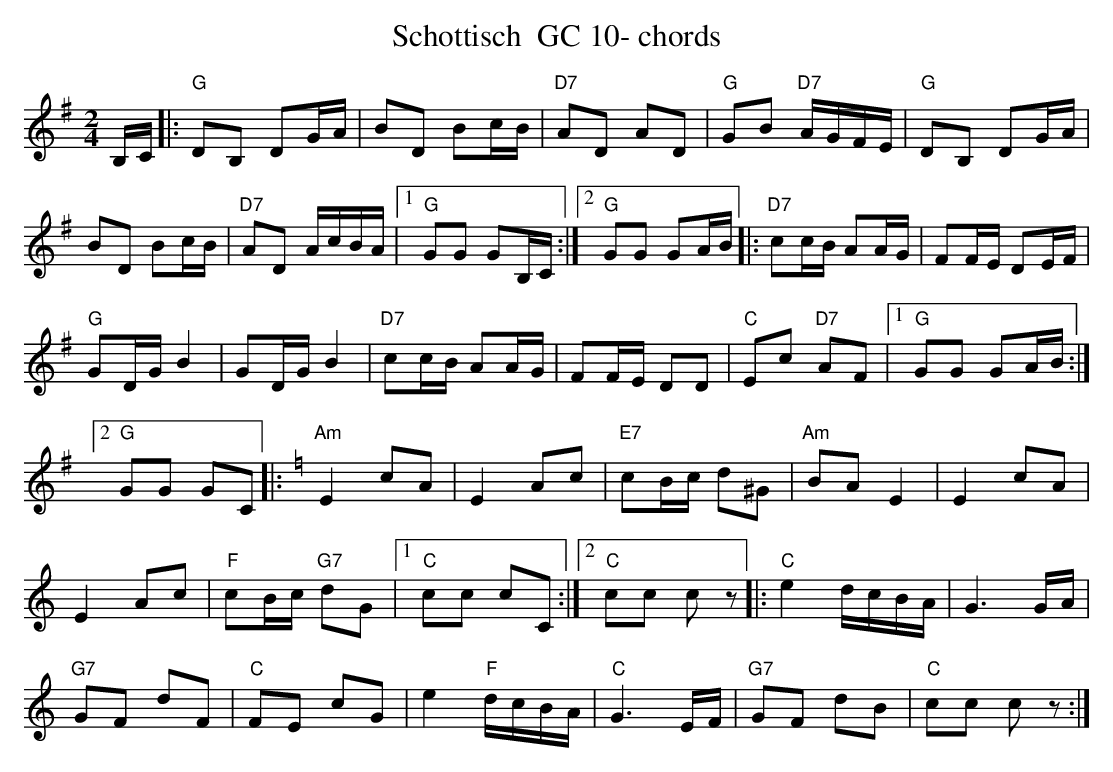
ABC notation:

X:1
T:Schottisch  GC 10- chords
M:2/4
L:1/16
K:Gmaj%%MIDI gchordon
B,C |: "G"D2B,2 D2GA | B2D2 B2cB | "D7"A2D2 A2D2 | "G"G2B2 "D7"AGFE | "G"D2B,2 D2GA |
B2D2 B2cB | "D7"A2D2 AcBA |1 "G"G2G2 G2B,C :|2 "G"G2G2 G2AB |: "D7"c2cB A2AG | F2FE D2EF |
"G"G2DGB4 | G2DGB4 | "D7"c2cB A2AG | F2FE D2D2 | "C"E2c2 "D7"A2F2 |1 "G"G2G2 G2AB :|2
"G"G2G2 G2C2 |: [K:Cmaj] [L:1/8] "Am"E2cA | E2Ac | "E7"cB/2c/2 d^G | "Am"BAE2 | E2cA |
E2Ac | "F"cB/2c/2 "G7"dG |1 "C"cc cC :|2 "C"cc cz |: "C"e2 d/2c/2B/2A/2 | G3G/2A/2 |
"G7"GF dF | "C"FE cG | e2 "F"d/2c/2B/2A/2 | "C"G3E/2F/2 | "G7"GF dB | "C"cc cz :|
